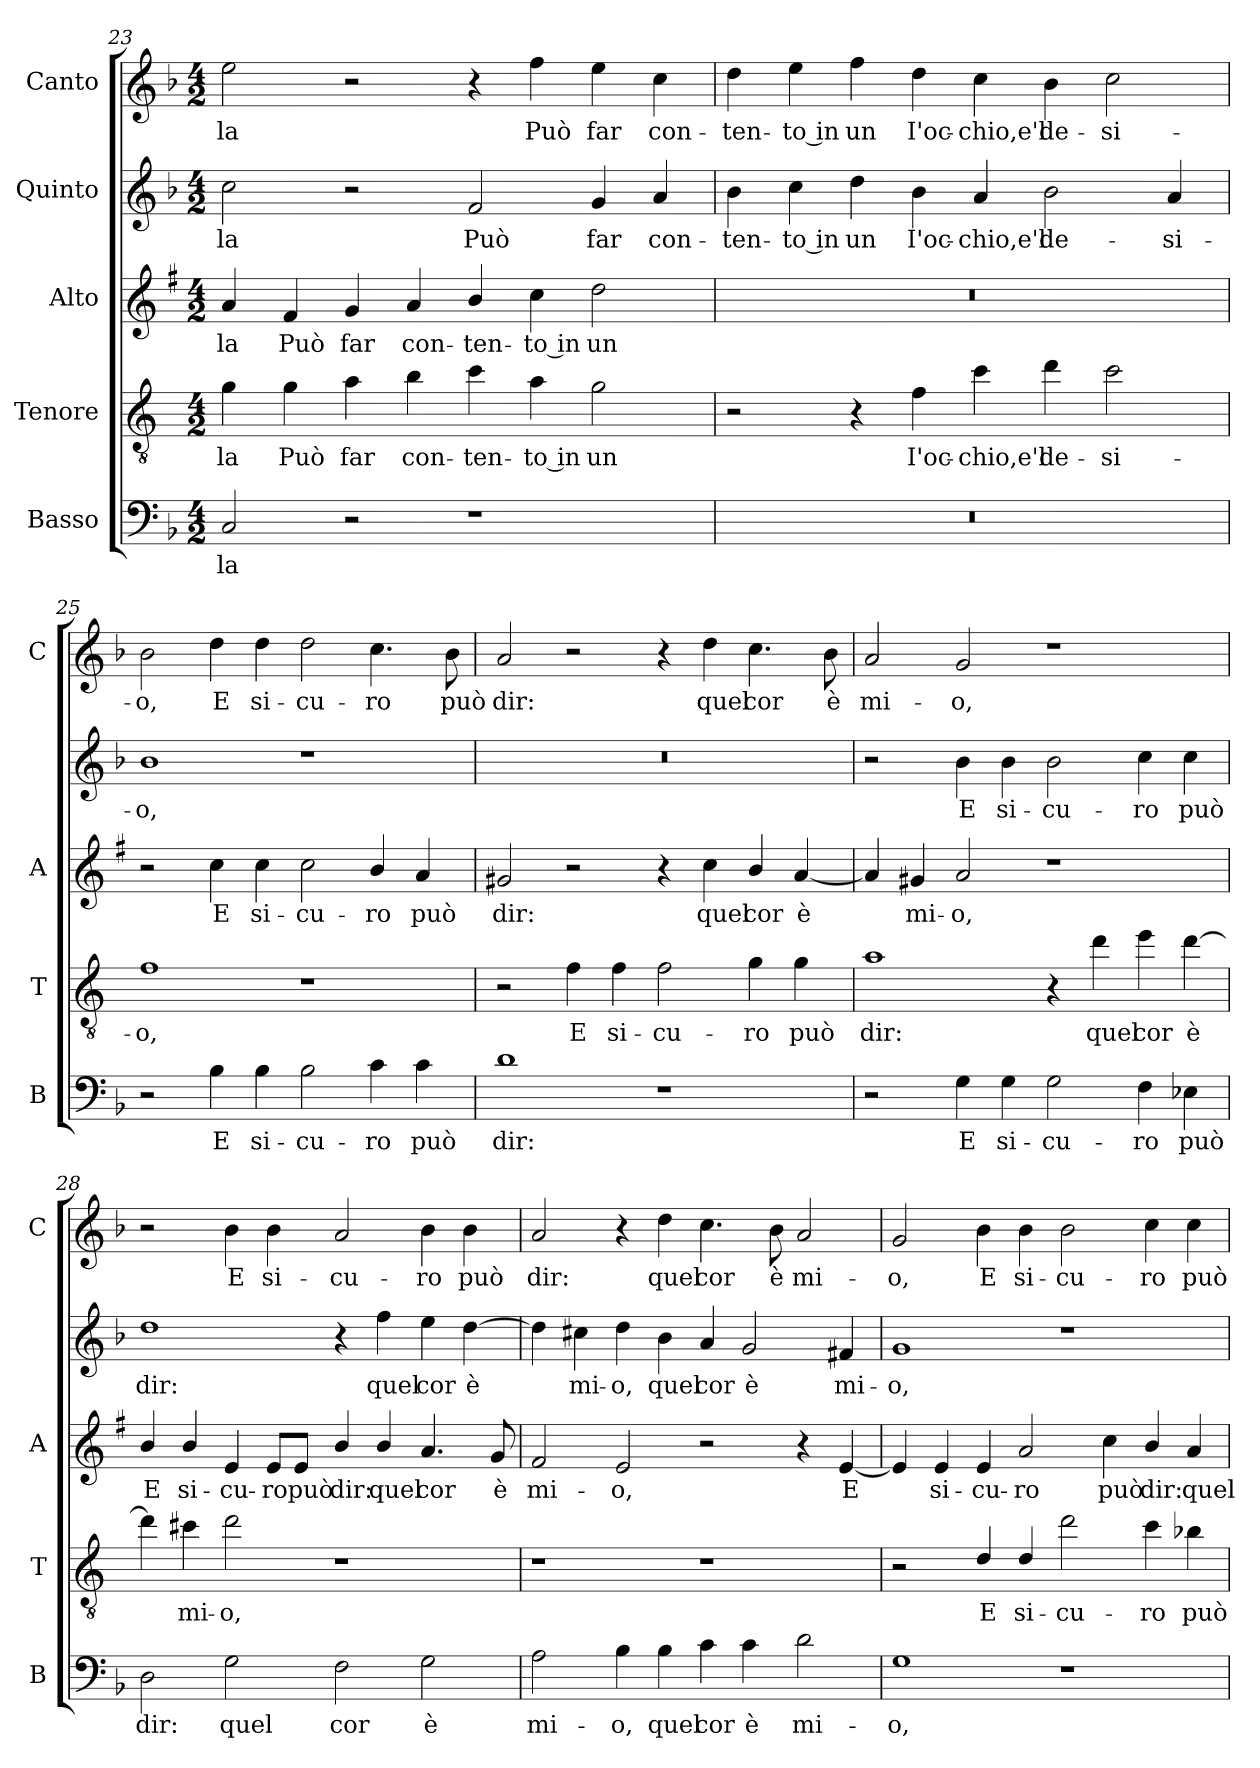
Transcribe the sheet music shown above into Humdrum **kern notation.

**kern	**text	**kern	**text	**kern	**text	**kern	**text	**kern	**text
*part5	*part5	*part4	*part4	*part3	*part3	*part2	*part2	*part1	*part1
*staff5	*staff5	*staff4	*staff4	*staff3	*staff3	*staff2	*staff2	*staff1	*staff1
*I"Basso	*	*I"Tenore	*	*I"Alto	*	*I"Quinto	*	*I"Canto	*
*I'B	*	*I'T	*	*I'A	*	*	*	*I'C	*
*clefF4	*	*clefGv2	*	*clefG2	*	*clefG2	*	*clefG2	*
*	*	*ITrd4c7	*	*ITrd1c2	*	*	*	*	*
*k[b-]	*	*k[b-]	*	*k[b-]	*	*k[b-]	*	*k[b-]	*
*F:	*	*F:	*	*F:	*	*F:	*	*F:	*
*M4/2	*	*M4/2	*	*M4/2	*	*M4/2	*	*M4/2	*
=23	=23	=23	=23	=23	=23	=23	=23	=23	=23
!	!LO:LY:b	!	!LO:LY:b	!	!LO:LY:b	!	!LO:LY:b	!	!LO:LY:b
2C/	-la	4c\	-la	4g/	-la	2cc\	-la	2ee\	-la
!	!	!	!LO:LY:b	!	!LO:LY:b	!	!	!	!
.	.	4c\	Può	4e/	Può	.	.	.	.
!	!	!	!LO:LY:b	!	!LO:LY:b	!	!	!	!
2r	.	4d\	far	4f/	far	2r	.	2r	.
!	!	!	!LO:LY:b	!	!LO:LY:b	!	!	!	!
.	.	4e\	con-	4g/	con-	.	.	.	.
!	!	!	!LO:LY:b	!	!LO:LY:b	!	!LO:LY:b	!	!
1r	.	4f\	-ten-	4a/	-ten-	2f/	Può	4r	.
!	!	!	!LO:LY:b	!	!LO:LY:b	!	!	!	!LO:LY:b
.	.	4d\	-to in	4b-\	-to in	.	.	4ff\	Può
!	!	!	!LO:LY:b	!	!LO:LY:b	!	!LO:LY:b	!	!LO:LY:b
.	.	2c\	un	2cc\	un	4g/	far	4ee\	far
!	!	!	!	!	!	!	!LO:LY:b	!	!LO:LY:b
.	.	.	.	.	.	4a/	con-	4cc\	con-
=24	=24	=24	=24	=24	=24	=24	=24	=24	=24
!	!	!	!	!	!	!	!LO:LY:b	!	!LO:LY:b
0r	.	2r	.	0r	.	4b-\	-ten-	4dd\	-ten-
!	!	!	!	!	!	!	!LO:LY:b	!	!LO:LY:b
.	.	.	.	.	.	4cc\	-to in	4ee\	-to in
!	!	!	!	!	!	!	!LO:LY:b	!	!LO:LY:b
.	.	4r	.	.	.	4dd\	un	4ff\	un
!	!	!	!LO:LY:b	!	!	!	!LO:LY:b	!	!LO:LY:b
.	.	4B-\	I'oc-	.	.	4b-\	I'oc-	4dd\	I'oc-
!	!	!	!LO:LY:b	!	!	!	!LO:LY:b	!	!LO:LY:b
.	.	4f\	-chio,e'l	.	.	4a/	-chio,e'l	4cc\	-chio,e'l
!	!	!	!LO:LY:b	!	!	!	!LO:LY:b	!	!LO:LY:b
.	.	4g\	de-	.	.	2b-\	de-	4b-\	de-
!	!	!	!LO:LY:b	!	!	!	!	!	!LO:LY:b
.	.	2f\	-si-	.	.	.	.	2cc\	-si-
!	!	!	!	!	!	!	!LO:LY:b	!	!
.	.	.	.	.	.	4a/	-si-	.	.
!!LO:LB:g=z
=25	=25	=25	=25	=25	=25	=25	=25	=25	=25
!	!	!	!LO:LY:b	!	!	!	!LO:LY:b	!	!LO:LY:b
2r	.	1B-	-o,	2r	.	1b-	-o,	2b-\	-o,
!	!LO:LY:b	!	!	!	!LO:LY:b	!	!	!	!LO:LY:b
4B-\	E	.	.	4b-\	E	.	.	4dd\	E
!	!LO:LY:b	!	!	!	!LO:LY:b	!	!	!	!LO:LY:b
4B-\	si-	.	.	4b-\	si-	.	.	4dd\	si-
!	!LO:LY:b	!	!	!	!LO:LY:b	!	!	!	!LO:LY:b
2B-\	-cu-	1r	.	2b-\	-cu-	1r	.	2dd\	-cu-
!	!LO:LY:b	!	!	!	!LO:LY:b	!	!	!	!LO:LY:b
4c\	-ro	.	.	4a/	-ro	.	.	4.cc\	-ro
!	!LO:LY:b	!	!	!	!LO:LY:b	!	!	!	!
4c\	può	.	.	4g/	può	.	.	.	.
!	!	!	!	!	!	!	!	!	!LO:LY:b
.	.	.	.	.	.	.	.	8b-\	può
=26	=26	=26	=26	=26	=26	=26	=26	=26	=26
!	!LO:LY:b	!	!	!	!LO:LY:b	!	!	!	!LO:LY:b
1d	dir:	2r	.	2f#X/	dir:	0r	.	2a/	dir:
!	!	!	!LO:LY:b	!	!	!	!	!	!
.	.	4B-\	E	2r	.	.	.	2r	.
!	!	!	!LO:LY:b	!	!	!	!	!	!
.	.	4B-\	si-	.	.	.	.	.	.
!	!	!	!LO:LY:b	!	!	!	!	!	!
1r	.	2B-\	-cu-	4r	.	.	.	4r	.
!	!	!	!	!	!LO:LY:b	!	!	!	!LO:LY:b
.	.	.	.	4b-\	quel	.	.	4dd\	quel
!	!	!	!LO:LY:b	!	!LO:LY:b	!	!	!	!LO:LY:b
.	.	4c\	-ro	4a/	cor	.	.	4.cc\	cor
!	!	!	!LO:LY:b	!	!LO:LY:b	!	!	!	!
.	.	4c\	può	[4g/	è	.	.	.	.
!	!	!	!	!	!	!	!	!	!LO:LY:b
.	.	.	.	.	.	.	.	8b-\	è
=27	=27	=27	=27	=27	=27	=27	=27	=27	=27
!	!	!	!LO:LY:b	!	!	!	!	!	!LO:LY:b
2r	.	1d	dir:	4g/]	.	2r	.	2a/	mi-
!	!	!	!	!	!LO:LY:b	!	!	!	!
.	.	.	.	4f#X/	mi-	.	.	.	.
!	!LO:LY:b	!	!	!	!LO:LY:b	!	!LO:LY:b	!	!LO:LY:b
4G\	E	.	.	2g/	-o,	4b-\	E	2g/	-o,
!	!LO:LY:b	!	!	!	!	!	!LO:LY:b	!	!
4G\	si-	.	.	.	.	4b-\	si-	.	.
!	!LO:LY:b	!	!	!	!	!	!LO:LY:b	!	!
2G\	-cu-	4r	.	1r	.	2b-\	-cu-	1r	.
!	!	!	!LO:LY:b	!	!	!	!	!	!
.	.	4g\	quel	.	.	.	.	.	.
!	!LO:LY:b	!	!LO:LY:b	!	!	!	!LO:LY:b	!	!
4F\	-ro	4a\	cor	.	.	4cc\	-ro	.	.
!	!LO:LY:b	!	!LO:LY:b	!	!	!	!LO:LY:b	!	!
4E-X\	può	[4g\	è	.	.	4cc\	può	.	.
!!LO:PB:g=z
=28	=28	=28	=28	=28	=28	=28	=28	=28	=28
!	!LO:LY:b	!	!	!	!LO:LY:b	!	!LO:LY:b	!	!
2D\	dir:	4g\]	.	4a/	E	1dd	dir:	2r	.
!	!	!	!LO:LY:b	!	!LO:LY:b	!	!	!	!
.	.	4f#X\	mi-	4a/	si-	.	.	.	.
!	!LO:LY:b	!	!LO:LY:b	!	!LO:LY:b	!	!	!	!LO:LY:b
2G\	quel	2g\	-o,	4d/	-cu-	.	.	4b-\	E
!	!	!	!	!	!LO:LY:b	!	!	!	!LO:LY:b
.	.	.	.	8d/L	-ro	.	.	4b-\	si-
!	!	!	!	!	!LO:LY:b	!	!	!	!
.	.	.	.	8d/J	può	.	.	.	.
!	!LO:LY:b	!	!	!	!LO:LY:b	!	!	!	!LO:LY:b
2F\	cor	1r	.	4a/	dir:	4r	.	2a/	-cu-
!	!	!	!	!	!LO:LY:b	!	!LO:LY:b	!	!
.	.	.	.	4a/	quel	4ff\	quel	.	.
!	!LO:LY:b	!	!	!	!LO:LY:b	!	!LO:LY:b	!	!LO:LY:b
2G\	è	.	.	4.g/	cor	4ee\	cor	4b-\	-ro
!	!	!	!	!	!	!	!LO:LY:b	!	!LO:LY:b
.	.	.	.	.	.	[4dd\	è	4b-\	può
!	!	!	!	!	!LO:LY:b	!	!	!	!
.	.	.	.	8f/	è	.	.	.	.
=29	=29	=29	=29	=29	=29	=29	=29	=29	=29
!	!LO:LY:b	!	!	!	!LO:LY:b	!	!	!	!LO:LY:b
2A\	mi-	1r	.	2e/	mi-	4dd\]	.	2a/	dir:
!	!	!	!	!	!	!	!LO:LY:b	!	!
.	.	.	.	.	.	4cc#X\	mi-	.	.
!	!LO:LY:b	!	!	!	!LO:LY:b	!	!LO:LY:b	!	!
4B-\	-o,	.	.	2d/	-o,	4dd\	-o,	4r	.
!	!LO:LY:b	!	!	!	!	!	!LO:LY:b	!	!LO:LY:b
4B-\	quel	.	.	.	.	4b-\	quel	4dd\	quel
!	!LO:LY:b	!	!	!	!	!	!LO:LY:b	!	!LO:LY:b
4c\	cor	1r	.	2r	.	4a/	cor	4.cc\	cor
!	!LO:LY:b	!	!	!	!	!	!LO:LY:b	!	!
4c\	è	.	.	.	.	2g/	è	.	.
!	!	!	!	!	!	!	!	!	!LO:LY:b
.	.	.	.	.	.	.	.	8b-\	è
!	!LO:LY:b	!	!	!	!	!	!	!	!LO:LY:b
2d\	mi-	.	.	4r	.	.	.	2a/	mi-
!	!	!	!	!	!LO:LY:b	!	!LO:LY:b	!	!
.	.	.	.	[4d/	E	4f#X/	mi-	.	.
=30	=30	=30	=30	=30	=30	=30	=30	=30	=30
!	!LO:LY:b	!	!	!	!	!	!LO:LY:b	!	!LO:LY:b
1G	-o,	2r	.	4d/]	.	1g	-o,	2g/	-o,
!	!	!	!	!	!LO:LY:b	!	!	!	!
.	.	.	.	4d/	si-	.	.	.	.
!	!	!	!LO:LY:b	!	!LO:LY:b	!	!	!	!LO:LY:b
.	.	4G/	E	4d/	-cu-	.	.	4b-\	E
!	!	!	!LO:LY:b	!	!LO:LY:b	!	!	!	!LO:LY:b
.	.	4G/	si-	2g/	-ro	.	.	4b-\	si-
!	!	!	!LO:LY:b	!	!	!	!	!	!LO:LY:b
1r	.	2g\	-cu-	.	.	1r	.	2b-\	-cu-
!	!	!	!	!	!LO:LY:b	!	!	!	!
.	.	.	.	4b-\	può	.	.	.	.
!	!	!	!LO:LY:b	!	!LO:LY:b	!	!	!	!LO:LY:b
.	.	4f\	-ro	4a/	dir:	.	.	4cc\	-ro
!	!	!	!LO:LY:b	!	!LO:LY:b	!	!	!	!LO:LY:b
.	.	4e-X\	può	4g/	quel	.	.	4cc\	può
=	=	=	=	=	=	=	=	=	=
*-	*-	*-	*-	*-	*-	*-	*-	*-	*-
